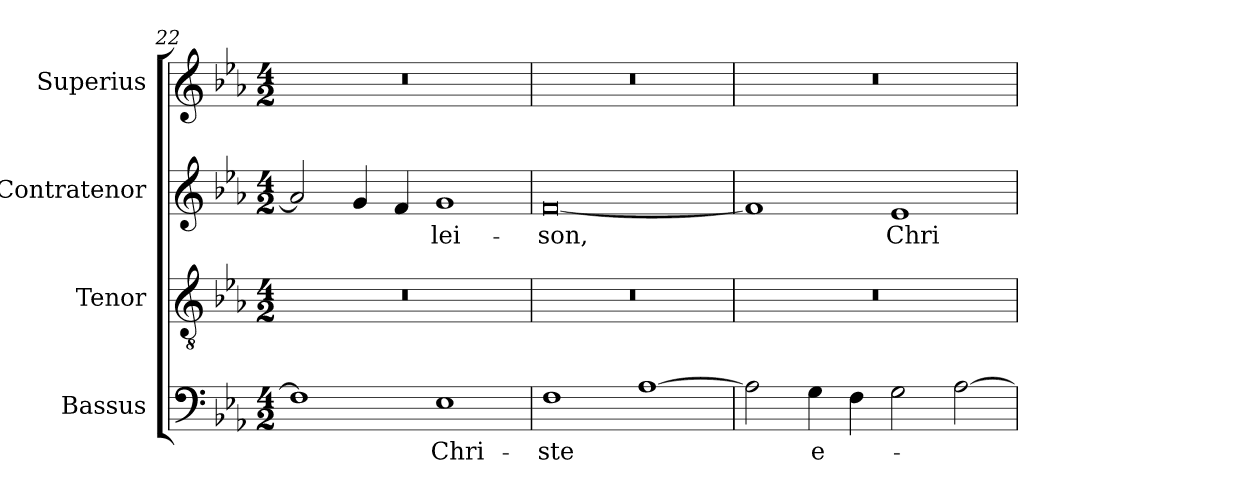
**kern	**text	**kern	**kern	**text	**kern
*part4	*part4	*part3	*part2	*part2	*part1
*staff4	*staff4	*staff3	*staff2	*staff2	*staff1
*I"Bassus	*	*I"Tenor	*I"Contratenor	*	*I"Superius
*I'B.	*	*I'T.	*I'T.	*	*
*clefF4	*	*clefGv2	*clefG2	*	*clefG2
*	*	*ITrd7c12	*ITrd7c12	*	*
*k[b-e-a-]	*	*k[b-e-a-]	*k[b-e-a-]	*	*k[b-e-a-]
*E-:	*	*E-:	*E-:	*	*E-:
*M4/2	*	*M4/2	*M4/2	*	*M4/2
=22	=22	=22	=22	=22	=22
!	!	!LO:N:vis=1	!	!	!LO:N:vis=1
1Fi]	.	0r	2A-i/]	.	0r
.	.	.	4Gi/	.	.
.	.	.	4Fi/	.	.
!	!LO:LY:b:color=#000000	!	!	!	!
!	!	!	!	!LO:LY:b:color=#000000	!
1E-i	Chri-	.	1Gi	-lei-	.
=23	=23	=23	=23	=23	=23
!	!LO:LY:b:color=#000000	!LO:N:vis=1	!	!	!
!	!	!	!	!LO:LY:b:color=#000000	!LO:N:vis=1
1Fi	-ste	0r	[<0Fi	-son,	0r
[>1A-i	.	.	.	.	.
=24	=24	=24	=24	=24	=24
!	!	!LO:N:vis=1	!	!	!LO:N:vis=1
2A-i\]	.	0r	1Fi]	.	0r
!	!LO:LY:b:color=#000000	!	!	!	!
4Gi\	e-	.	.	.	.
4Fi\	.	.	.	.	.
!	!	!	!	!LO:LY:b:color=#000000	!
2Gi\	.	.	1E-i	Chri-	.
[>2A-i\	.	.	.	.	.
=	=	=	=	=	=
*-	*-	*-	*-	*-	*-
